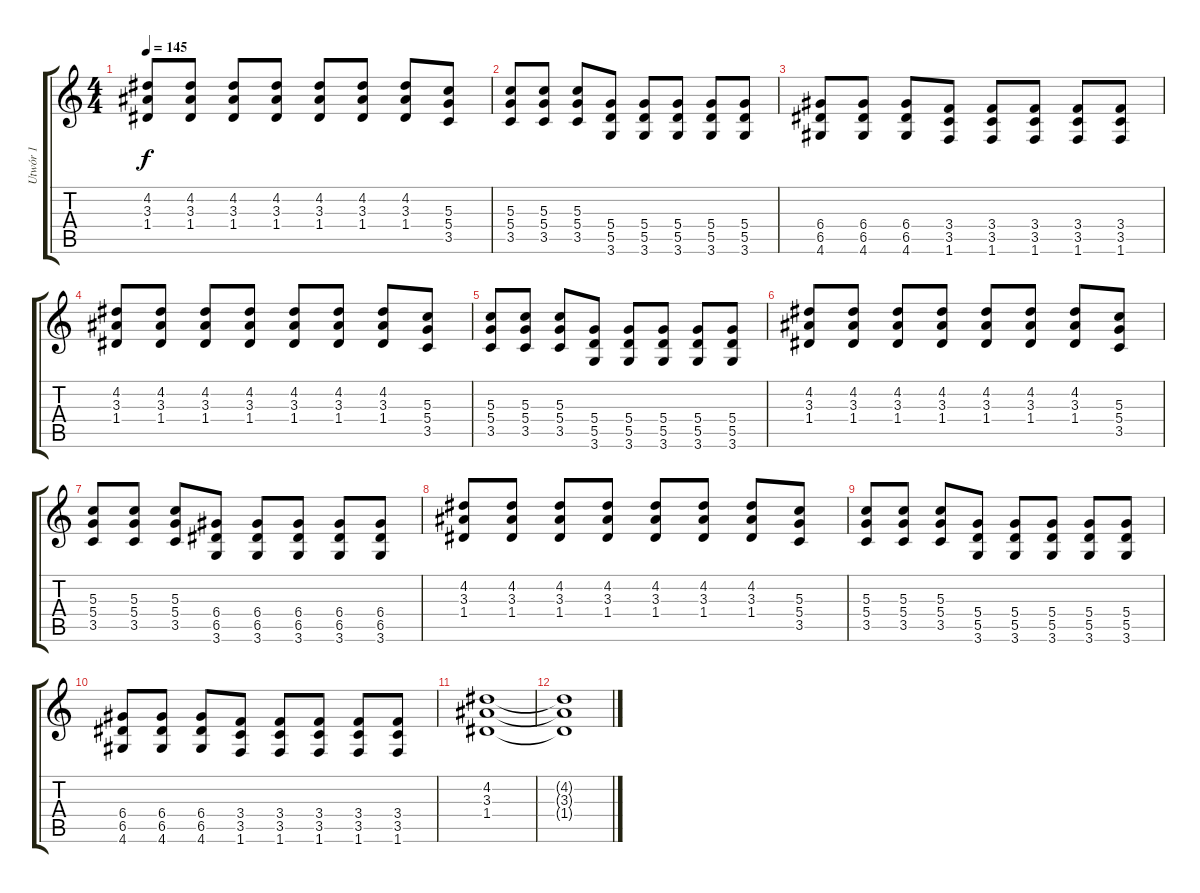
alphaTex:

\track ("Utwór 1" "Utwór 1") {instrument distortionguitar}
\staff {score tabs}
\tuning (E4 B3 G3 D3 A2 E2) {hide}
\ts (4 4)
\tempo 145
\clef g2
\ks c
(4.2 3.3 1.4).8{dy f} (4.2 3.3 1.4).8 (4.2 3.3 1.4).8 (4.2 3.3 1.4).8 (4.2 3.3 1.4).8 (4.2 3.3 1.4).8 (4.2 3.3 1.4).8 (5.3 5.4 3.5).8 |
(5.3 5.4 3.5).8 (5.3 5.4 3.5).8 (5.3 5.4 3.5).8 (5.4 5.5 3.6).8 (5.4 5.5 3.6).8 (5.4 5.5 3.6).8 (5.4 5.5 3.6).8 (5.4 5.5 3.6).8 |
(6.4 6.5 4.6).8 (6.4 6.5 4.6).8 (6.4 6.5 4.6).8 (3.4 3.5 1.6).8 (3.4 3.5 1.6).8 (3.4 3.5 1.6).8 (3.4 3.5 1.6).8 (3.4 3.5 1.6).8 |
(4.2 3.3 1.4).8 (4.2 3.3 1.4).8 (4.2 3.3 1.4).8 (4.2 3.3 1.4).8 (4.2 3.3 1.4).8 (4.2 3.3 1.4).8 (4.2 3.3 1.4).8 (5.3 5.4 3.5).8 |
(5.3 5.4 3.5).8 (5.3 5.4 3.5).8 (5.3 5.4 3.5).8 (5.4 5.5 3.6).8 (5.4 5.5 3.6).8 (5.4 5.5 3.6).8 (5.4 5.5 3.6).8 (5.4 5.5 3.6).8 |
(4.2 3.3 1.4).8 (4.2 3.3 1.4).8 (4.2 3.3 1.4).8 (4.2 3.3 1.4).8 (4.2 3.3 1.4).8 (4.2 3.3 1.4).8 (4.2 3.3 1.4).8 (5.3 5.4 3.5).8 |
(5.3 5.4 3.5).8 (5.3 5.4 3.5).8 (5.3 5.4 3.5).8 (6.4 6.5 3.6).8 (6.4 6.5 3.6).8 (6.4 6.5 3.6).8 (6.4 6.5 3.6).8 (6.4 6.5 3.6).8 |
(4.2 3.3 1.4).8 (4.2 3.3 1.4).8 (4.2 3.3 1.4).8 (4.2 3.3 1.4).8 (4.2 3.3 1.4).8 (4.2 3.3 1.4).8 (4.2 3.3 1.4).8 (5.3 5.4 3.5).8 |
(5.3 5.4 3.5).8 (5.3 5.4 3.5).8 (5.3 5.4 3.5).8 (5.4 5.5 3.6).8 (5.4 5.5 3.6).8 (5.4 5.5 3.6).8 (5.4 5.5 3.6).8 (5.4 5.5 3.6).8 |
(6.4 6.5 4.6).8 (6.4 6.5 4.6).8 (6.4 6.5 4.6).8 (3.4 3.5 1.6).8 (3.4 3.5 1.6).8 (3.4 3.5 1.6).8 (3.4 3.5 1.6).8 (3.4 3.5 1.6).8 |
(4.2 3.3 1.4).1 |
(4.2{t} 3.3{t} 1.4{t}).1
